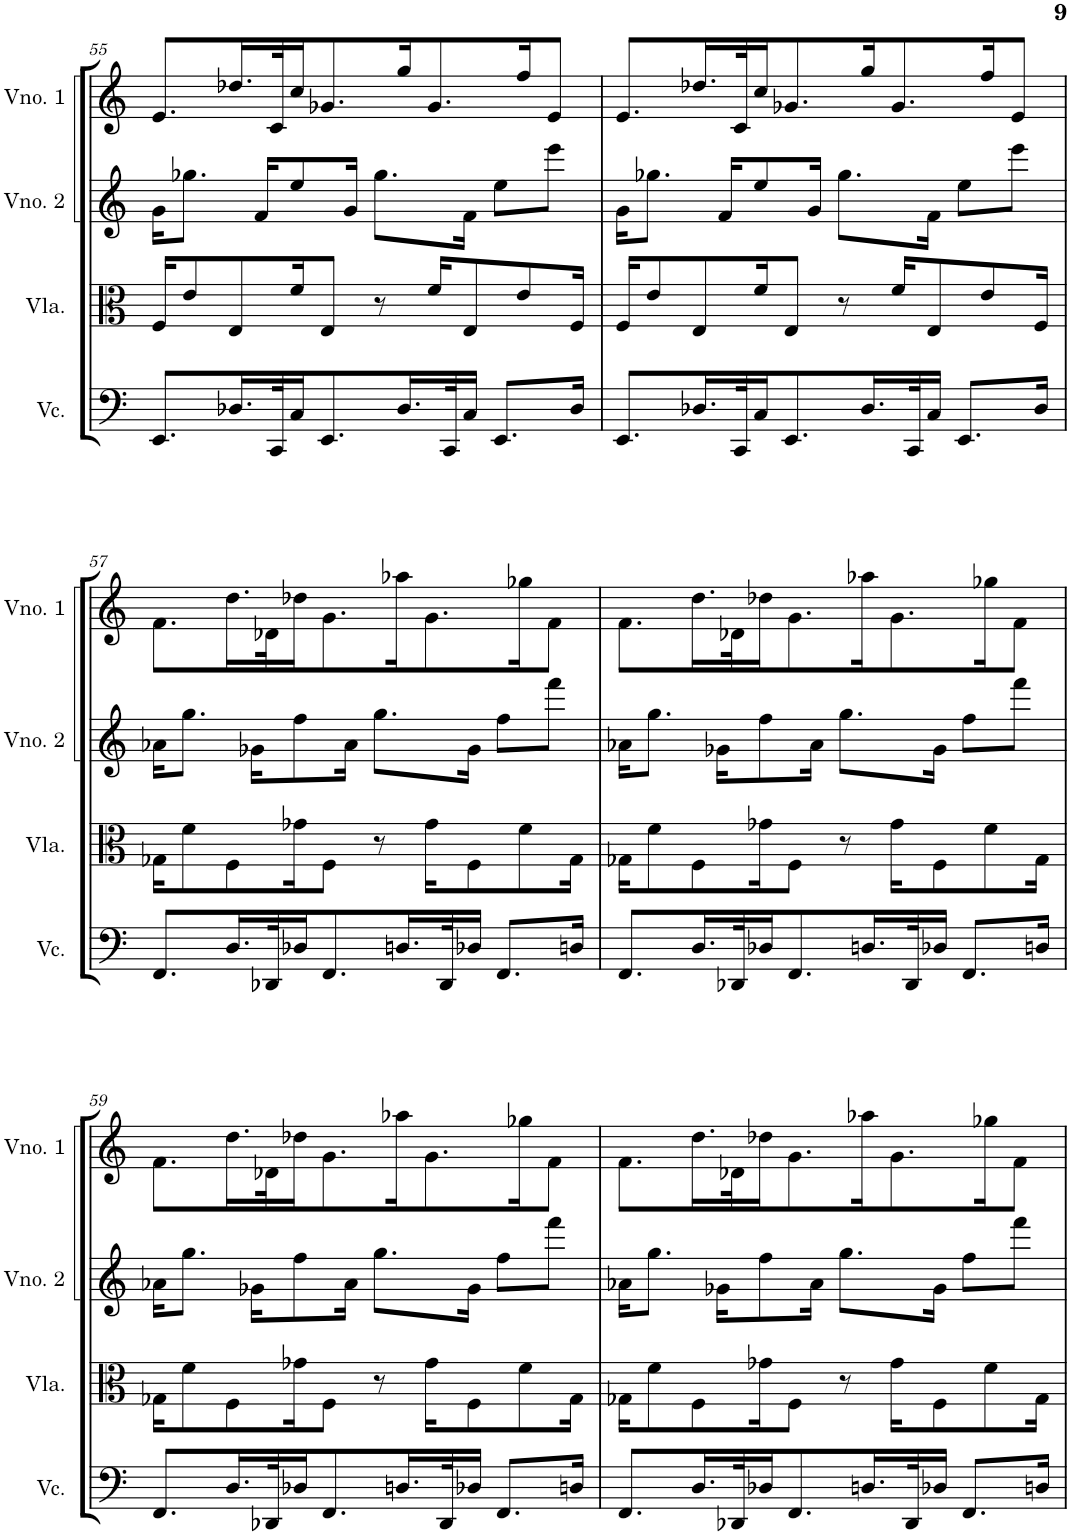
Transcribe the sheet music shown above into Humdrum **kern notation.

**kern	**kern	**kern	**kern
*part4	*part3	*part2	*part1
*staff4	*staff3	*staff2	*staff1
*I"Violoncelo	*I"Viola	*I"Violino 2	*I"Violino 1
*I'Vc.	*I'Vla.	*I'Vno. 2	*I'Vno. 1
!!LO:PB:g=z
*clefF4	*clefC3	*clefG2	*clefG2
*k[]	*k[]	*k[]	*k[]
*M4/4	*M4/4	*M4/4	*M4/4
=55	=55	=55	=55
8.EE/L	16F/KL	16g\KL	8.e/L
.	8e/	8.gg-X\J	.
16.D-X/L	8E/	.	16.dd-X/L
.	.	16f/KL	.
32CC/K	.	.	32c/K
16C/J	16f/K	8ee/	16cc/J
8.EE/	8E/J	.	8.g-X/
.	.	16g/Jk	.
.	8r	8.gg-\L	.
16.D-/L	.	.	16gg/K
.	16f/KL	.	8.g-/
32CC/K	.	.	.
16C/JJ	8E/	16f\Jk	.
8.EE/L	.	8ee\L	.
.	8e/	.	16ff/K
.	.	8eee\J	8e/J
16D-/Jk	16F/Jk	.	.
=56	=56	=56	=56
8.EE/L	16F/KL	16g\KL	8.e/L
.	8e/	8.gg-X\J	.
16.D-X/L	8E/	.	16.dd-X/L
.	.	16f/KL	.
32CC/K	.	.	32c/K
16C/J	16f/K	8ee/	16cc/J
8.EE/	8E/J	.	8.g-X/
.	.	16g/Jk	.
.	8r	8.gg-\L	.
16.D-/L	.	.	16gg/K
.	16f/KL	.	8.g-/
32CC/K	.	.	.
16C/JJ	8E/	16f\Jk	.
8.EE/L	.	8ee\L	.
.	8e/	.	16ff/K
.	.	8eee\J	8e/J
16D-/Jk	16F/Jk	.	.
!!LO:LB:g=z
=57	=57	=57	=57
8.FF/L	16G-X\KL	16a-X\KL	8.f\L
.	8f\	8.gg\J	.
16.D/L	8F\	.	16.dd\L
.	.	16g-X\KL	.
32DD-X/K	.	.	32d-X\K
16D-X/J	16g-X\K	8ff\	16dd-X\J
8.FF/	8F\J	.	8.g\
.	.	16a-\Jk	.
.	8r	8.gg\L	.
16.Dn/L	.	.	16aa-X\K
.	16g-\KL	.	8.g\
32DD-/K	.	.	.
16D-X/JJ	8F\	16g-\Jk	.
8.FF/L	.	8ff\L	.
.	8f\	.	16gg-X\K
.	.	8fff\J	8f\J
16Dn/Jk	16G-\Jk	.	.
=58	=58	=58	=58
8.FF/L	16G-X\KL	16a-X\KL	8.f\L
.	8f\	8.gg\J	.
16.D/L	8F\	.	16.dd\L
.	.	16g-X\KL	.
32DD-X/K	.	.	32d-X\K
16D-X/J	16g-X\K	8ff\	16dd-X\J
8.FF/	8F\J	.	8.g\
.	.	16a-\Jk	.
.	8r	8.gg\L	.
16.Dn/L	.	.	16aa-X\K
.	16g-\KL	.	8.g\
32DD-/K	.	.	.
16D-X/JJ	8F\	16g-\Jk	.
8.FF/L	.	8ff\L	.
.	8f\	.	16gg-X\K
.	.	8fff\J	8f\J
16Dn/Jk	16G-\Jk	.	.
!!LO:LB:g=z
=59	=59	=59	=59
8.FF/L	16G-X\KL	16a-X\KL	8.f\L
.	8f\	8.gg\J	.
16.D/L	8F\	.	16.dd\L
.	.	16g-X\KL	.
32DD-X/K	.	.	32d-X\K
16D-X/J	16g-X\K	8ff\	16dd-X\J
8.FF/	8F\J	.	8.g\
.	.	16a-\Jk	.
.	8r	8.gg\L	.
16.Dn/L	.	.	16aa-X\K
.	16g-\KL	.	8.g\
32DD-/K	.	.	.
16D-X/JJ	8F\	16g-\Jk	.
8.FF/L	.	8ff\L	.
.	8f\	.	16gg-X\K
.	.	8fff\J	8f\J
16Dn/Jk	16G-\Jk	.	.
=60	=60	=60	=60
8.FF/L	16G-X\KL	16a-X\KL	8.f\L
.	8f\	8.gg\J	.
16.D/L	8F\	.	16.dd\L
.	.	16g-X\KL	.
32DD-X/K	.	.	32d-X\K
16D-X/J	16g-X\K	8ff\	16dd-X\J
8.FF/	8F\J	.	8.g\
.	.	16a-\Jk	.
.	8r	8.gg\L	.
16.Dn/L	.	.	16aa-X\K
.	16g-\KL	.	8.g\
32DD-/K	.	.	.
16D-X/JJ	8F\	16g-\Jk	.
8.FF/L	.	8ff\L	.
.	8f\	.	16gg-X\K
.	.	8fff\J	8f\J
16Dn/Jk	16G-\Jk	.	.
=	=	=	=
*-	*-	*-	*-
